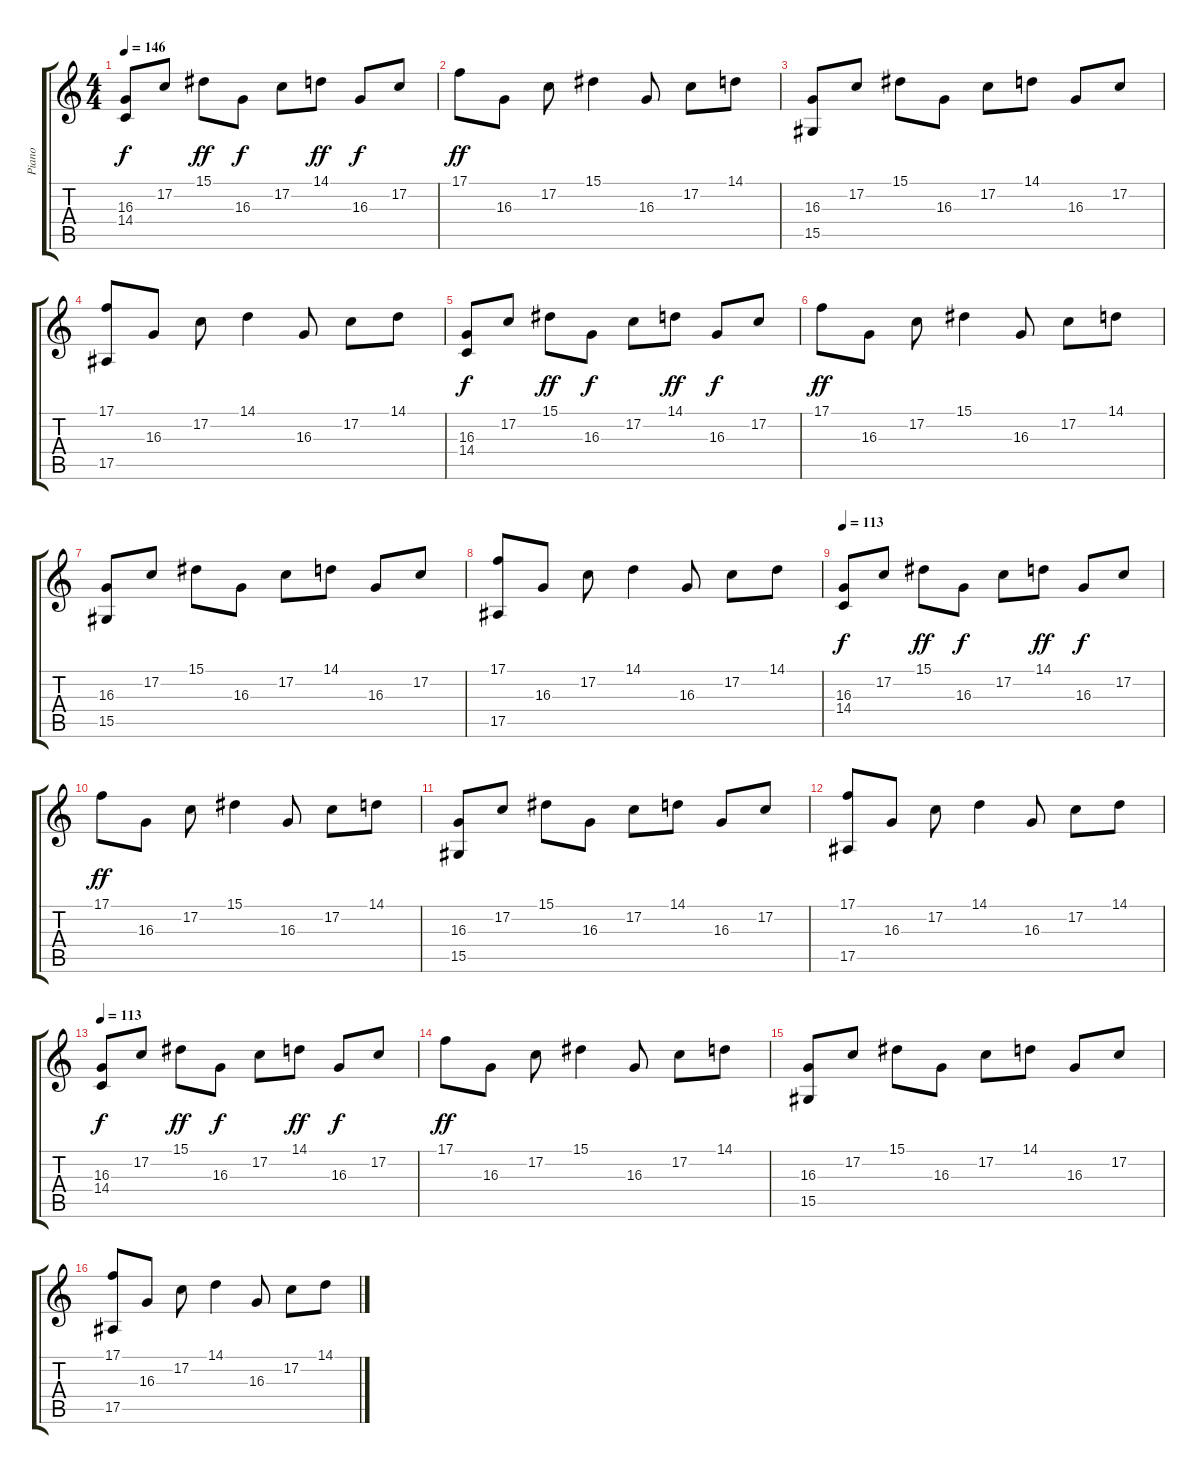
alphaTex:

\track ("Piano" "Piano") {instrument acousticgrandpiano}
\staff {score tabs}
\tuning (C4 G3 Eb3 Bb2 F2 C2) {hide}
\ts (4 4)
\tempo 146
\clef g2
\ks c
(16.3 14.4).8{dy f instrument acousticgrandpiano} 17.2.8 15.1.8{dy ff} 16.3.8{dy f} 17.2.8 14.1.8{dy ff} 16.3.8{dy f} 17.2.8 |
17.1.8{dy ff} 16.3.8 17.2.8 15.1.4 16.3.8 17.2.8 14.1.8 |
(16.3 15.5).8 17.2.8 15.1.8 16.3.8 17.2.8 14.1.8 16.3.8 17.2.8 |
(17.1 17.5).8 16.3.8 17.2.8 14.1.4 16.3.8 17.2.8 14.1.8 |
(16.3 14.4).8{dy f} 17.2.8 15.1.8{dy ff} 16.3.8{dy f} 17.2.8 14.1.8{dy ff} 16.3.8{dy f} 17.2.8 |
17.1.8{dy ff} 16.3.8 17.2.8 15.1.4 16.3.8 17.2.8 14.1.8 |
(16.3 15.5).8 17.2.8 15.1.8 16.3.8 17.2.8 14.1.8 16.3.8 17.2.8 |
(17.1 17.5).8 16.3.8 17.2.8 14.1.4 16.3.8 17.2.8 14.1.8 |
\tempo 113
(16.3 14.4).8{dy f} 17.2.8 15.1.8{dy ff} 16.3.8{dy f} 17.2.8 14.1.8{dy ff} 16.3.8{dy f} 17.2.8 |
17.1.8{dy ff} 16.3.8 17.2.8 15.1.4 16.3.8 17.2.8 14.1.8 |
(16.3 15.5).8 17.2.8 15.1.8 16.3.8 17.2.8 14.1.8 16.3.8 17.2.8 |
(17.1 17.5).8 16.3.8 17.2.8 14.1.4 16.3.8 17.2.8 14.1.8 |
\tempo 113
(16.3 14.4).8{dy f} 17.2.8 15.1.8{dy ff} 16.3.8{dy f} 17.2.8 14.1.8{dy ff} 16.3.8{dy f} 17.2.8 |
17.1.8{dy ff} 16.3.8 17.2.8 15.1.4 16.3.8 17.2.8 14.1.8 |
(16.3 15.5).8 17.2.8 15.1.8 16.3.8 17.2.8 14.1.8 16.3.8 17.2.8 |
(17.1 17.5).8 16.3.8 17.2.8 14.1.4 16.3.8 17.2.8 14.1.8
